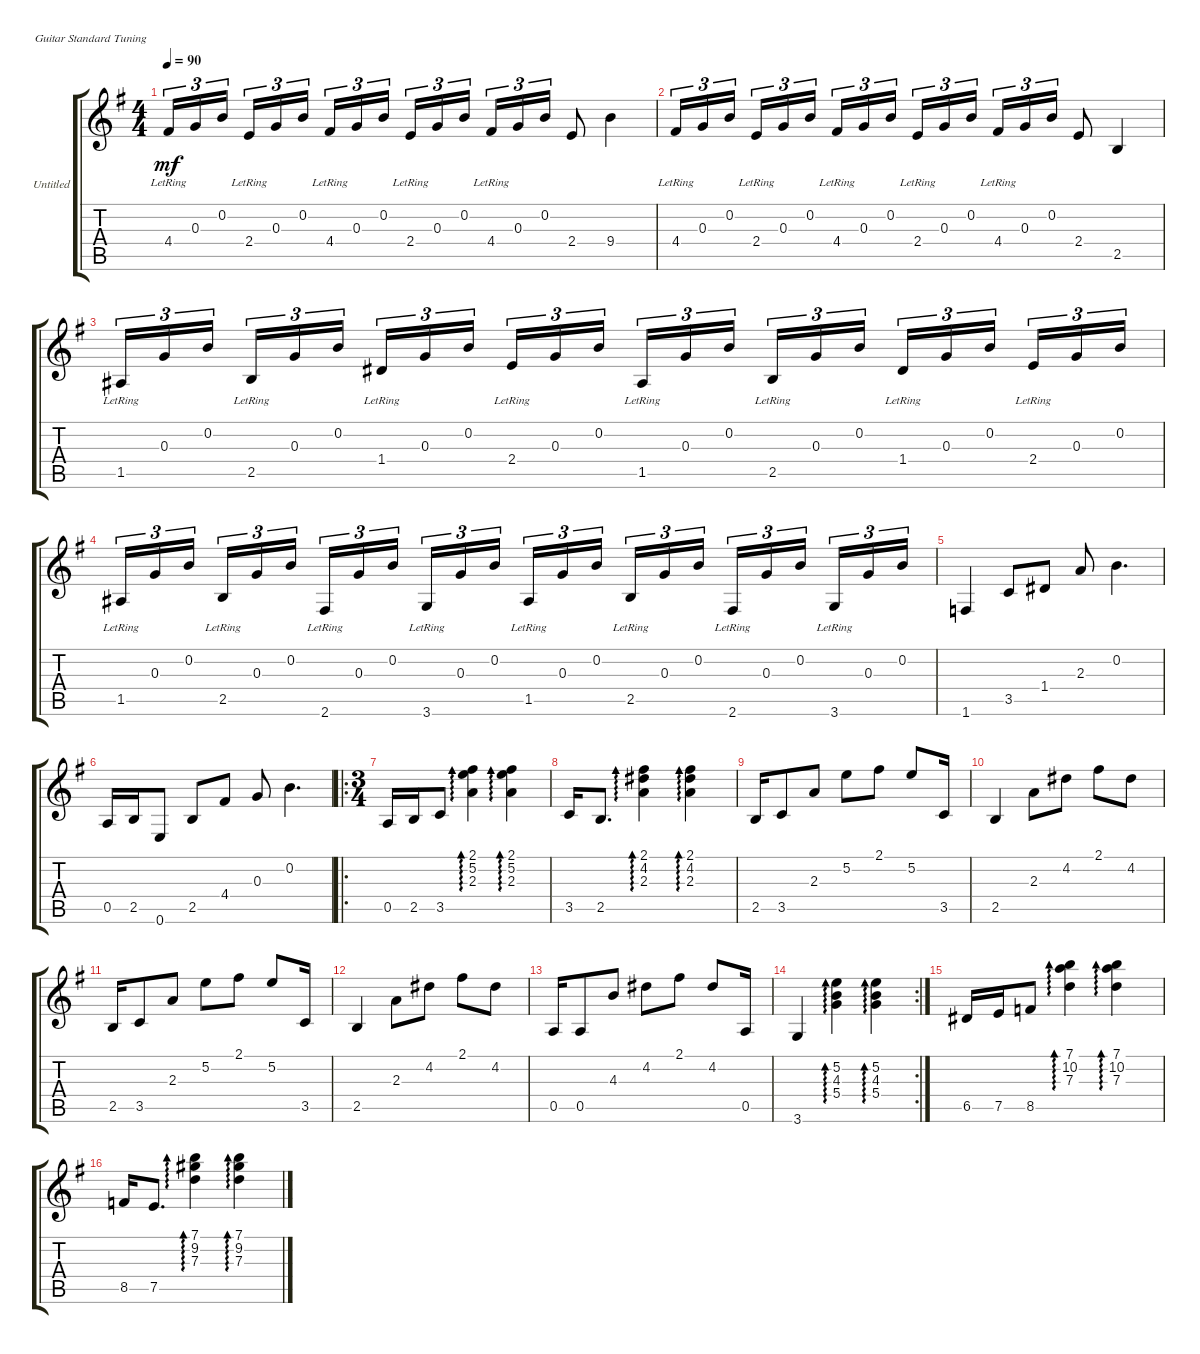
\bracketExtendMode groupsimilarinstruments
\firstSystemTrackNameOrientation horizontal
\otherSystemsTrackNameOrientation horizontal
\track ("Untitled" "Untitled") {instrument acousticguitarnylon}
\staff {score tabs}
\tuning (E4 B3 G3 D3 A2 E2)
\ts (4 4)
\tempo 90
\clef g2
\ks eminor
4.4{lr}.16{tu (3 2) dy mf instrument acousticguitarnylon} 0.3.16{tu (3 2)} 0.2.16{tu (3 2)} 2.4{lr}.16{tu (3 2)} 0.3.16{tu (3 2)} 0.2.16{tu (3 2)} 4.4{lr}.16{tu (3 2)} 0.3.16{tu (3 2)} 0.2.16{tu (3 2)} 2.4{lr}.16{tu (3 2)} 0.3.16{tu (3 2)} 0.2.16{tu (3 2)} 4.4{lr}.16{tu (3 2)} 0.3.16{tu (3 2)} 0.2.16{tu (3 2)} 2.4.8 9.4.4 |
4.4{lr}.16{tu (3 2)} 0.3.16{tu (3 2)} 0.2.16{tu (3 2)} 2.4{lr}.16{tu (3 2)} 0.3.16{tu (3 2)} 0.2.16{tu (3 2)} 4.4{lr}.16{tu (3 2)} 0.3.16{tu (3 2)} 0.2.16{tu (3 2)} 2.4{lr}.16{tu (3 2)} 0.3.16{tu (3 2)} 0.2.16{tu (3 2)} 4.4{lr}.16{tu (3 2)} 0.3.16{tu (3 2)} 0.2.16{tu (3 2)} 2.4.8 2.5.4 |
1.5{lr}.16{tu (3 2)} 0.3.16{tu (3 2)} 0.2.16{tu (3 2)} 2.5{lr}.16{tu (3 2)} 0.3.16{tu (3 2)} 0.2.16{tu (3 2)} 1.4{lr}.16{tu (3 2)} 0.3.16{tu (3 2)} 0.2.16{tu (3 2)} 2.4{lr}.16{tu (3 2)} 0.3.16{tu (3 2)} 0.2.16{tu (3 2)} 1.5{lr}.16{tu (3 2)} 0.3.16{tu (3 2)} 0.2.16{tu (3 2)} 2.5{lr}.16{tu (3 2)} 0.3.16{tu (3 2)} 0.2.16{tu (3 2)} 1.4{lr}.16{tu (3 2)} 0.3.16{tu (3 2)} 0.2.16{tu (3 2)} 2.4{lr}.16{tu (3 2)} 0.3.16{tu (3 2)} 0.2.16{tu (3 2)} |
1.5{lr}.16{tu (3 2)} 0.3.16{tu (3 2)} 0.2.16{tu (3 2)} 2.5{lr}.16{tu (3 2)} 0.3.16{tu (3 2)} 0.2.16{tu (3 2)} 2.6{lr}.16{tu (3 2)} 0.3.16{tu (3 2)} 0.2.16{tu (3 2)} 3.6{lr}.16{tu (3 2)} 0.3.16{tu (3 2)} 0.2.16{tu (3 2)} 1.5{lr}.16{tu (3 2)} 0.3.16{tu (3 2)} 0.2.16{tu (3 2)} 2.5{lr}.16{tu (3 2)} 0.3.16{tu (3 2)} 0.2.16{tu (3 2)} 2.6{lr}.16{tu (3 2)} 0.3.16{tu (3 2)} 0.2.16{tu (3 2)} 3.6{lr}.16{tu (3 2)} 0.3.16{tu (3 2)} 0.2.16{tu (3 2)} |
1.6.4 3.5.8 1.4.8 2.3.8 0.2.4{d} |
0.5.16 2.5.16 0.6.8 2.5.8 4.4.8 0.3.8 0.2.4{d} |
\ro
\ts (3 4)
0.5.16 2.5.16 3.5.8 (2.1 5.2 2.3).4{ad 0} (2.1 5.2 2.3).4{ad 0} |
3.5.16 2.5.8{d} (2.1 4.2 2.3).4{ad 0} (2.1 4.2 2.3).4{ad 0} |
2.5.16 3.5.8 2.3.8 5.2.8 2.1.8 5.2.8 3.5.16 |
2.5.4 2.3.8 4.2.8 2.1.8 4.2.8 |
2.5.16 3.5.8 2.3.8 5.2.8 2.1.8 5.2.8 3.5.16 |
2.5.4 2.3.8 4.2.8 2.1.8 4.2.8 |
0.5.16 0.5.8 4.3.8 4.2.8 2.1.8 4.2.8 0.5.16 |
\rc 2
3.6.4 (5.2 4.3 5.4).4{ad 0} (5.2 4.3 5.4).4{ad 0} |
6.5.16 7.5.16 8.5.8 (7.1 10.2 7.3).4{ad 0} (7.1 10.2 7.3).4{ad 0} |
8.5.16 7.5.8{d} (7.1 9.2 7.3).4{ad 0} (7.1 9.2 7.3).4{ad 0}
